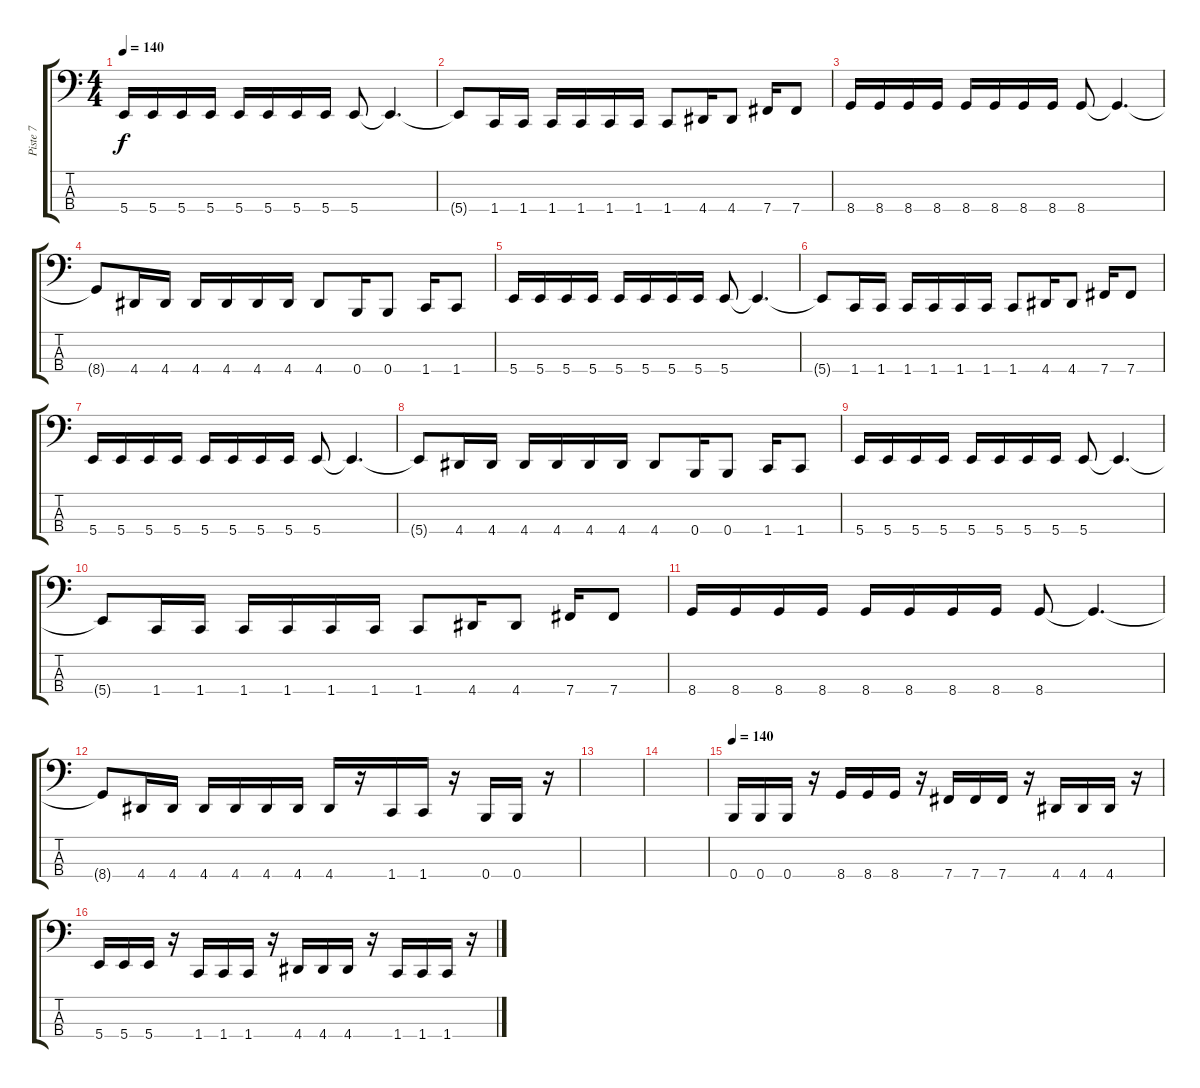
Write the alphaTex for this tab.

\track ("Piste 7" "Piste 7") {instrument electricbasspick}
\staff {score tabs}
\tuning (E2 B1 Gb1 B0) {hide}
\ts (4 4)
\tempo 140
\clef f4
\ks c
5.4.16{dy f} 5.4.16 5.4.16 5.4.16 5.4.16 5.4.16 5.4.16 5.4.16 5.4.8 5.4{t}.4{d} |
5.4{t}.8 1.4.16 1.4.16 1.4.16 1.4.16 1.4.16 1.4.16 1.4.8 4.4.16 4.4.8 7.4.16 7.4.8 |
8.4.16 8.4.16 8.4.16 8.4.16 8.4.16 8.4.16 8.4.16 8.4.16 8.4.8 8.4{t}.4{d} |
8.4{t}.8 4.4.16 4.4.16 4.4.16 4.4.16 4.4.16 4.4.16 4.4.8 0.4.16 0.4.8 1.4.16 1.4.8 |
5.4.16 5.4.16 5.4.16 5.4.16 5.4.16 5.4.16 5.4.16 5.4.16 5.4.8 5.4{t}.4{d} |
5.4{t}.8 1.4.16 1.4.16 1.4.16 1.4.16 1.4.16 1.4.16 1.4.8 4.4.16 4.4.8 7.4.16 7.4.8 |
5.4.16 5.4.16 5.4.16 5.4.16 5.4.16 5.4.16 5.4.16 5.4.16 5.4.8 5.4{t}.4{d} |
5.4{t}.8 4.4.16 4.4.16 4.4.16 4.4.16 4.4.16 4.4.16 4.4.8 0.4.16 0.4.8 1.4.16 1.4.8 |
5.4.16 5.4.16 5.4.16 5.4.16 5.4.16 5.4.16 5.4.16 5.4.16 5.4.8 5.4{t}.4{d} |
5.4{t}.8 1.4.16 1.4.16 1.4.16 1.4.16 1.4.16 1.4.16 1.4.8 4.4.16 4.4.8 7.4.16 7.4.8 |
8.4.16 8.4.16 8.4.16 8.4.16 8.4.16 8.4.16 8.4.16 8.4.16 8.4.8 8.4{t}.4{d} |
8.4{t}.8 4.4.16 4.4.16 4.4.16 4.4.16 4.4.16 4.4.16 4.4.16 r.16 1.4.16 1.4.16 r.16 0.4.16 0.4.16 r.16 |
|
|
\tempo 140
0.4.16 0.4.16 0.4.16 r.16 8.4.16 8.4.16 8.4.16 r.16 7.4.16 7.4.16 7.4.16 r.16 4.4.16 4.4.16 4.4.16 r.16 |
5.4.16 5.4.16 5.4.16 r.16 1.4.16 1.4.16 1.4.16 r.16 4.4.16 4.4.16 4.4.16 r.16 1.4.16 1.4.16 1.4.16 r.16
